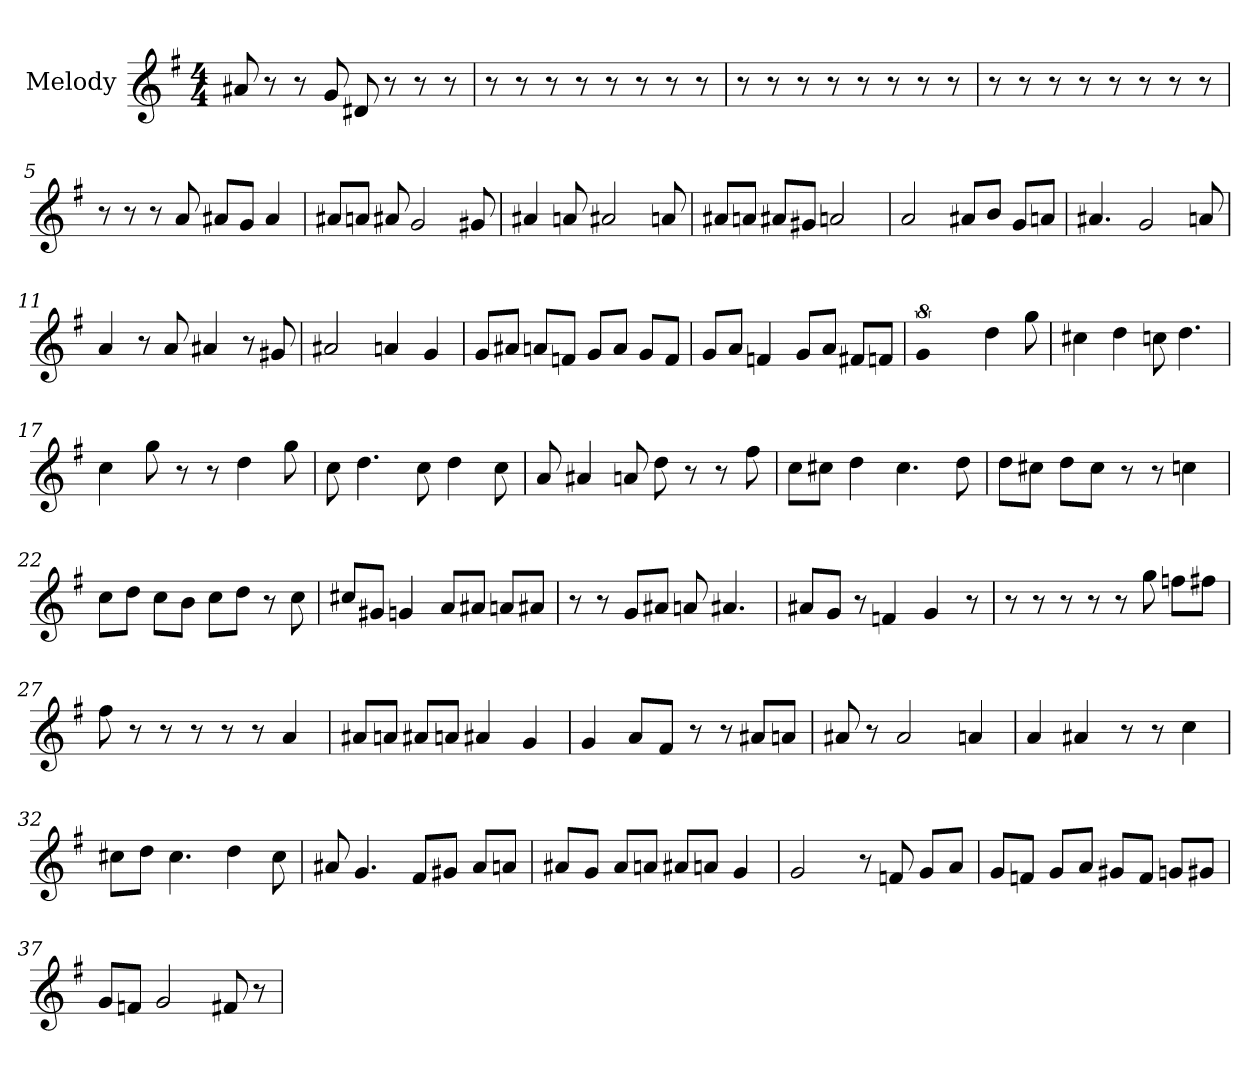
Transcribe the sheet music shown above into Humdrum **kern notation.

**kern
*part1
*staff1
*I"Melody
*clefG2
*k[f#]
*G:
*M4/4
*MM103
=1
8a#
8r
8r
8g
8d#
8r
8r
8r
=2
8r
8r
8r
8r
8r
8r
8r
8r
=3
8r
8r
8r
8r
8r
8r
8r
8r
=4
8r
8r
8r
8r
8r
8r
8r
8r
=5
8r
8r
8r
8a
8a#/L
8g/J
4a#
=6
8a#/L
8a/J
8a#
2g
8g#
=7
4a#
8a
2a#
8a
=8
8a#/L
8a/J
8a#/L
8g#/J
2a
=9
2a
8a#/L
8b/J
8g/L
8a/J
=10
4.a#
2g
8a
=11
4a
8r
8a
4a#
8r
8g#
=12
2a#
4a
4g
=13
8g/L
8a#/J
8a/L
8f/J
8g/L
8a/J
8g/L
8f/J
=14
8g/L
8a/J
4f
8g/L
8a/J
8f#/L
8f/J
=15
!LO:N:vis=2
8%5g
4dd
8gg
=16
4cc#
4dd
8cc
4.dd
=17
4cc
8gg
8r
8r
4dd
8gg
=18
8cc
4.dd
8cc
4dd
8cc
=19
8a
4a#
8a
8dd
8r
8r
8ff#
=20
8cc\L
8cc#\J
4dd
4.cc#
8dd
=21
8dd\L
8cc#\J
8dd\L
8cc#\J
8r
8r
4cc
=22
8cc\L
8dd\J
8cc\L
8b\J
8cc\L
8dd\J
8r
8cc
=23
8cc#/L
8g#/J
4g
8a/L
8a#/J
8a/L
8a#/J
=24
8r
8r
8g/L
8a#/J
8a
4.a#
=25
8a#/L
8g/J
8r
4f
4g
8r
=26
8r
8r
8r
8r
8r
8gg
8ff\L
8ff#\J
=27
8ff#
8r
8r
8r
8r
8r
4a
=28
8a#/L
8a/J
8a#/L
8a/J
4a#
4g
=29
4g
8a/L
8f#/J
8r
8r
8a#/L
8a/J
=30
8a#
8r
2a#
4a
=31
4a
4a#
8r
8r
4cc
=32
8cc#\L
8dd\J
4.cc#
4dd
8cc#
=33
8a#
4.g
8f#/L
8g#/J
8a#/L
8a/J
=34
8a#/L
8g/J
8a#/L
8a/J
8a#/L
8a/J
4g
=35
2g
8r
8f
8g/L
8a/J
=36
8g/L
8f/J
8g/L
8a/J
8g#/L
8f/J
8g/L
8g#/J
=37
8g/L
8f/J
2g
8f#
8r
=
*-
